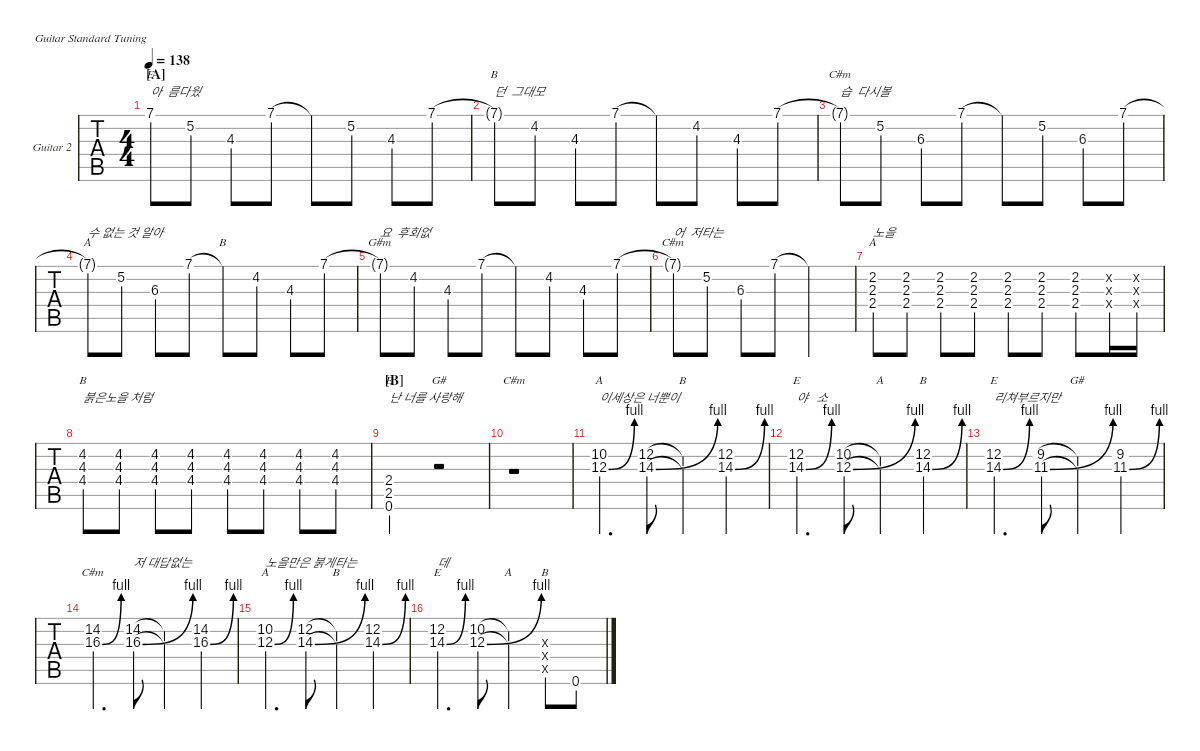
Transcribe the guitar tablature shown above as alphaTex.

\defaultSystemsLayout 4
\hideDynamics
\bracketExtendMode nobrackets
\firstSystemTrackNameOrientation horizontal
\track ("Guitar 2" "Guitar 2") {defaultSystemsLayout 4 instrument distortionguitar}
\staff {tabs}
\tuning (E4 B3 G3 D3 A2 E2)
\chord ("B" x x x x x x)
\chord ("E" x x x 2 2 0) {showdiagram false showfingering false barre 2}
\chord ("C#m" x x x x x x)
\chord ("B" 7 x x x x x) {firstfret 7 showdiagram false showfingering false}
\chord ("G#m" 7 x x x x x) {firstfret 7 showdiagram false showfingering false}
\chord ("C#m" 7 x x x x x) {firstfret 7 showdiagram false showfingering false}
\chord ("A" 7 x x x x x) {firstfret 7 showdiagram false showfingering false}
\chord ("A" x 2 2 2 x x) {showdiagram false showfingering false barre (2 2)}
\chord ("B" x 4 4 4 x x) {showdiagram false showfingering false barre (4 4)}
\chord ("E" 7 x x x x x) {firstfret 7 showdiagram false showfingering false}
\chord ("G#" x x x x x x)
\chord ("A" x 10 12 x x x) {firstfret 10 showdiagram false showfingering false}
\chord ("B" x 12 14 x x x) {firstfret 12 showdiagram false showfingering false}
\chord ("E" x 12 14 x x x) {firstfret 12 showdiagram false showfingering false}
\chord ("G#" x 9 11 x x x) {firstfret 9 showdiagram false showfingering false}
\chord ("C#m" x 14 16 x x x) {firstfret 14 showdiagram false showfingering false}
\ts (4 4)
\section ("A" "")
\tempo 138
\clef g2
\ks c
7.1{t}.8{ch "E" txt "아  름다웠" dy mf} 5.2.8 4.3.8 7.1.8 7.1{t}.8 5.2.8 4.3.8 7.1.8 |
7.1{t}.8{ch "B" txt "던  그대모"} 4.2{acc #}.8 4.3.8 7.1.8 7.1{t}.8 4.2{acc #}.8 4.3.8 7.1.8 |
7.1{t}.8{ch "C#m" txt "습  다시볼"} 5.2.8 6.3{acc #}.8 7.1.8 7.1{t}.8 5.2.8 6.3{acc #}.8 7.1.8 |
7.1{t}.8{ch "A" txt "수 없는 것 알아"} 5.2.8 6.3{acc #}.8 7.1.8 7.1{t}.8{ch "B"} 4.2{acc #}.8 4.3.8 7.1.8 |
7.1{t}.8{ch "G#m" txt "요  후회없"} 4.2{acc #}.8 4.3.8 7.1.8 7.1{t}.8 4.2{acc #}.8 4.3.8 7.1.8 |
7.1{t}.8{ch "C#m" txt "어  저타는"} 5.2.8 6.3{acc #}.8 7.1.8 7.1{t}.2 |
(2.2{acc #} 2.3 2.4).8{ch "A" txt "노을" instrument distortionguitar} (2.2{acc #} 2.3 2.4).8 (2.2{acc #} 2.3 2.4).8 (2.2{acc #} 2.3 2.4).8 (2.2{acc #} 2.3 2.4).8 (2.2{acc #} 2.3 2.4).8 (2.2{acc #} 2.3 2.4).8 (0.4{x} 0.3{x} 0.2{x}).16 (0.2{x} 0.3{x} 0.4{x}).16 |
(4.2{acc #} 4.3 4.4{acc #}).8{ch "B" txt "붉은노을 처럼"} (4.2{acc #} 4.3 4.4{acc #}).8 (4.2{acc #} 4.3 4.4{acc #}).8 (4.2{acc #} 4.3 4.4{acc #}).8 (4.2{acc #} 4.3 4.4{acc #}).8 (4.2{acc #} 4.3 4.4{acc #}).8 (4.2{acc #} 4.3 4.4{acc #}).8 (4.2{acc #} 4.3 4.4{acc #}).8 |
\section ("B" "")
(2.4 2.5 0.6).2{ch "E" txt "난 너를 사랑해"} r.2{ch "G#"} |
r.1{ch "C#m"} |
(10.2 12.3{be (bend 0 0 15 4)}).4{d ch "A" txt "이세상은 너뿐이"} (14.3{be (bend 0 0 15 4)} 12.2).8 (14.3{t} 12.2{t}).4{ch "B"} (14.3{be (bend 0 0 15 4)} 12.2).4 |
(12.2 14.3{be (bend 0 0 15 4)}).4{d ch "E" txt "야   소"} (12.3{be (bend 0 0 15 4)} 10.2).8 (12.3{t} 10.2{t}).4{ch "A"} (14.3{be (bend 0 0 15 4)} 12.2).4{ch "B"} |
(12.2 14.3{be (bend 0 0 15 4)}).4{d ch "E" txt "리쳐부르지만"} (11.3{be (bend 0 0 15 4) acc #} 9.2{acc #}).8 (11.3{t} 9.2{t acc #}).4{ch "G#"} (11.3{be (bend 0 0 15 4) acc #} 9.2{acc #}).4 |
(14.2{acc #} 16.3{be (bend 0 0 15 4)}).4{d ch "C#m"} (16.3{be (bend 0 0 15 4)} 14.2{acc #}).8{txt "저 대답없는"} (16.3{t} 14.2{t acc #}).4 (16.3{be (bend 0 0 15 4)} 14.2{acc #}).4 |
(10.2 12.3{be (bend 0 0 15 4)}).4{d ch "A" txt "노을만은 붉게타는"} (14.3{be (bend 0 0 15 4)} 12.2).8 (14.3{t} 12.2{t}).4{ch "B"} (14.3{be (bend 0 0 15 4)} 12.2).4 |
(12.2 14.3{be (bend 0 0 15 4)}).4{d ch "E" txt "데"} (12.3{be (bend 0 0 15 4)} 10.2).8 (12.3{t} 10.2{t}).4{ch "A"} (0.3{x} 0.4{x} 0.5{x}).8{ch "B"} 0.6.8
